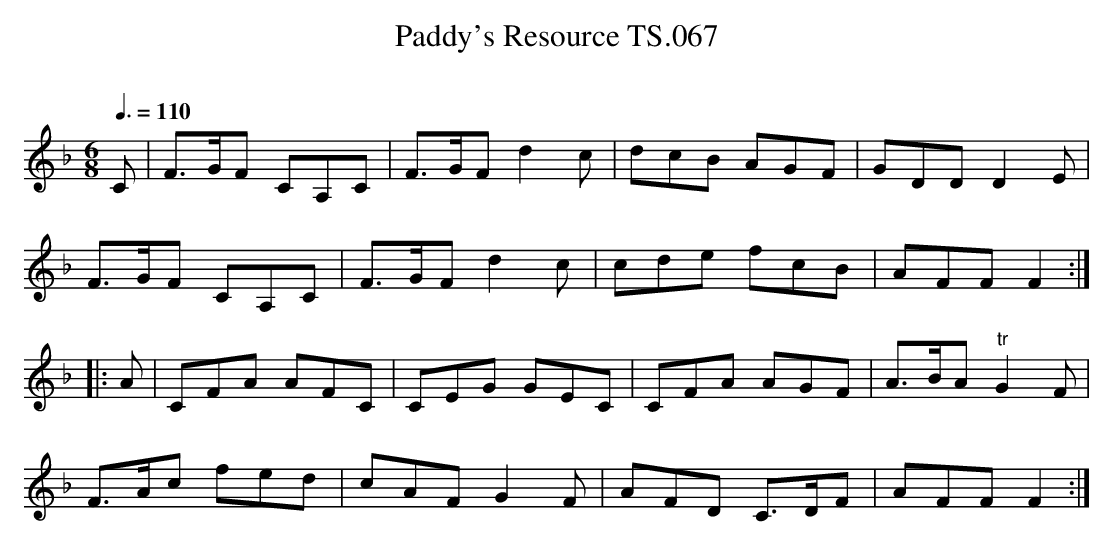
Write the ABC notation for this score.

X:1
T:Paddy's Resource TS.067
M:6/8
L:1/8
Q:3/8=110
O:
K:F
C|F>GF CA,C|F>GFd2c| dcB AGF|GDDD2E|
F>GF CA,C|F>GFd2c|cde fcB|AFFF2:|
|:A|CFA AFC|CEG GEC|CFA AGF|A>BA"tr"G2F|
F>Ac fed|cAFG2F|AFD C>DF|AFFF2:|]
